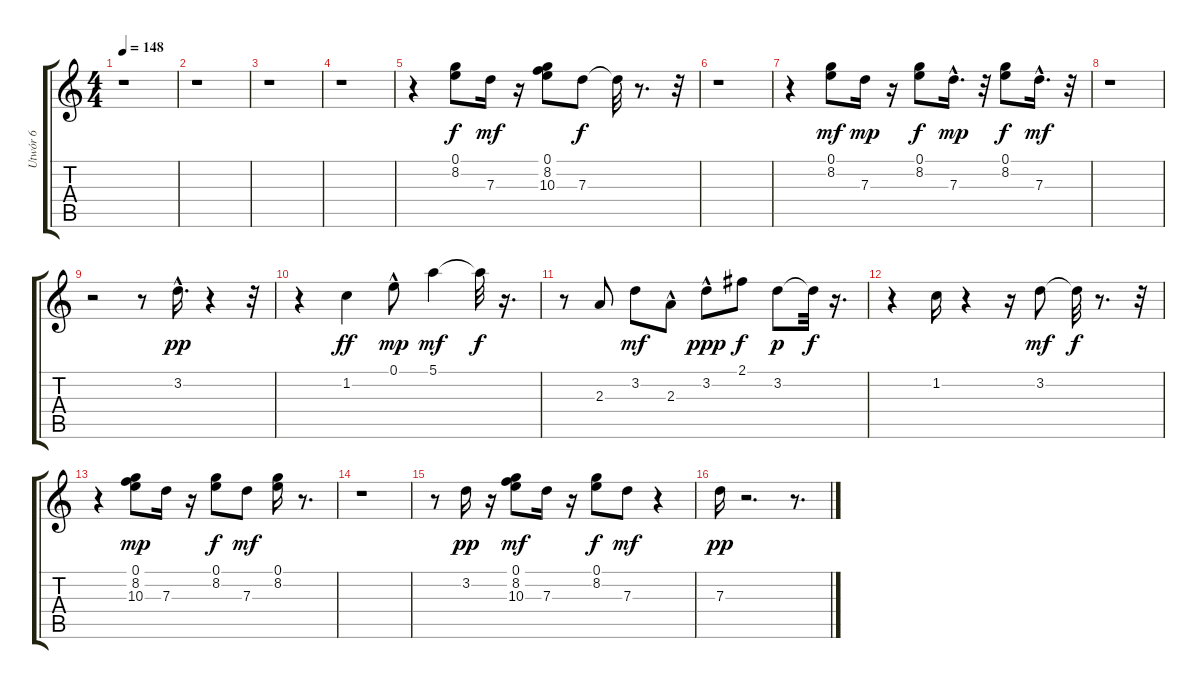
\track ("Utwór 6" "Utwór 6") {instrument electricguitarclean}
\staff {score tabs}
\tuning (E4 B3 G3 D3 A2 E2) {hide}
\ts (4 4)
\tempo 148
\clef g2
\ks c
r.1{dy p} |
r.1 |
r.1 |
r.1 |
r.4 (0.1 8.2).8{dy f} 7.3.16{dy mf} r.16 (0.1 8.2 10.3).8 7.3.8{dy f} 7.3{t}.32 r.8{d} r.32 |
r.1 |
r.4 (0.1 8.2).8{dy mf} 7.3.16{dy mp} r.16 (0.1 8.2).8{dy f} 7.3{hac}.16{d dy mp} r.32 (0.1 8.2).8{dy f} 7.3{hac}.16{d dy mf} r.32 |
r.1 |
r.2 r.8 3.2{hac}.16{d dy pp} r.4 r.32 |
r.4 1.2.4{dy ff} 0.1{hac}.8{dy mp} 5.1.4{dy mf} 5.1{t}.32{dy f} r.16{d} |
r.8 2.3.8 3.2.8{dy mf} 2.3{hac}.8 3.2{hac}.8{dy ppp} 2.1.8{dy f} 3.2.8{dy p} 3.2{t}.32{dy f} r.16{d} |
r.4 1.2.16 r.4 r.16 3.2.8{dy mf} 3.2{t}.32{dy f} r.8{d} r.32 |
r.4 (0.1 8.2 10.3).8{dy mp} 7.3.16 r.16 (0.1 8.2).8{dy f} 7.3.8{dy mf} (0.1 8.2).16 r.8{d} |
r.1 |
r.8 3.2.16{dy pp} r.16 (0.1 8.2 10.3).8{dy mf} 7.3.16 r.16 (0.1 8.2).8{dy f} 7.3.8{dy mf} r.4 |
7.3.16{dy pp} r.2{d} r.8{d}
